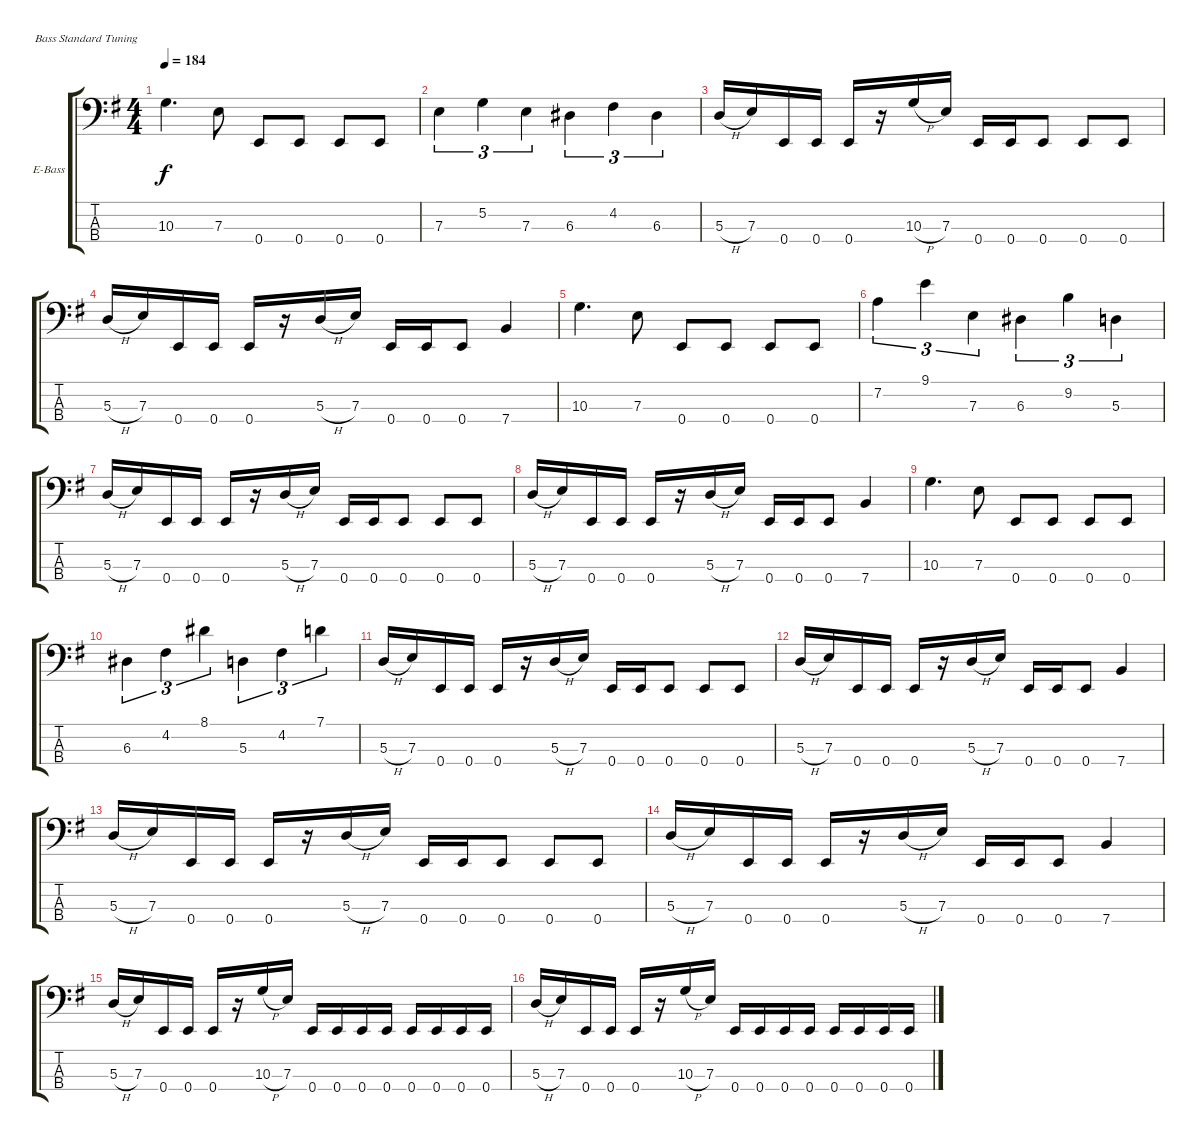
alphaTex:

\defaultSystemsLayout 4
\bracketExtendMode groupsimilarinstruments
\firstSystemTrackNameOrientation horizontal
\otherSystemsTrackNameOrientation horizontal
\track ("David Elleffson" "E-Bass") {instrument electricbassfinger}
\staff {score tabs}
\tuning (G2 D2 A1 E1)
\ts (4 4)
\tempo 184
\clef f4
\scale
0.333333
\ks g
10.3.4{d dy f} 7.3.8 0.4.8 0.4.8 0.4.8 0.4.8 |
\scale
0.333333 7.3.4{tu (3 2)} 5.2.4{tu (3 2)} 7.3.4{tu (3 2)} 6.3.4{tu (3 2)} 4.2.4{tu (3 2)} 6.3.4{tu (3 2)} |
\scale
0.333333 5.3{h}.16 7.3.16 0.4.16 0.4.16 0.4.16 r.16 10.3{h}.16 7.3.16 0.4.16 0.4.16 0.4.8 0.4.8 0.4.8 |
\scale
0.333333 5.3{h}.16 7.3.16 0.4.16 0.4.16 0.4.16 r.16 5.3{h}.16 7.3.16 0.4.16 0.4.16 0.4.8 7.4.4 |
\scale
0.333333 10.3.4{d} 7.3.8 0.4.8 0.4.8 0.4.8 0.4.8 |
\scale
0.333333 7.2.4{tu (3 2)} 9.1.4{tu (3 2)} 7.3.4{tu (3 2)} 6.3.4{tu (3 2)} 9.2.4{tu (3 2)} 5.3.4{tu (3 2)} |
\scale
0.333333 5.3{h}.16 7.3.16 0.4.16 0.4.16 0.4.16 r.16 5.3{h}.16 7.3.16 0.4.16 0.4.16 0.4.8 0.4.8 0.4.8 |
\scale
0.333333 5.3{h}.16 7.3.16 0.4.16 0.4.16 0.4.16 r.16 5.3{h}.16 7.3.16 0.4.16 0.4.16 0.4.8 7.4.4 |
\scale
0.333333 10.3.4{d} 7.3.8 0.4.8 0.4.8 0.4.8 0.4.8 |
\scale
0.333333 6.3.4{tu (3 2)} 4.2.4{tu (3 2)} 8.1.4{tu (3 2)} 5.3.4{tu (3 2)} 4.2.4{tu (3 2)} 7.1.4{tu (3 2)} |
\scale
0.333333 5.3{h}.16 7.3.16 0.4.16 0.4.16 0.4.16 r.16 5.3{h}.16 7.3.16 0.4.16 0.4.16 0.4.8 0.4.8 0.4.8 |
\scale
0.333333 5.3{h}.16 7.3.16 0.4.16 0.4.16 0.4.16 r.16 5.3{h}.16 7.3.16 0.4.16 0.4.16 0.4.8 7.4.4 |
\scale
0.333333 5.3{h}.16 7.3.16 0.4.16 0.4.16 0.4.16 r.16 5.3{h}.16 7.3.16 0.4.16 0.4.16 0.4.8 0.4.8 0.4.8 |
\scale
0.333333 5.3{h}.16 7.3.16 0.4.16 0.4.16 0.4.16 r.16 5.3{h}.16 7.3.16 0.4.16 0.4.16 0.4.8 7.4.4 |
\scale
0.333333 5.3{h}.16 7.3.16 0.4.16 0.4.16 0.4.16 r.16 10.3{h}.16 7.3.16 0.4.16 0.4.16 0.4.16 0.4.16 0.4.16 0.4.16 0.4.16 0.4.16 |
\scale
0.333333 5.3{h}.16 7.3.16 0.4.16 0.4.16 0.4.16 r.16 10.3{h}.16 7.3.16 0.4.16 0.4.16 0.4.16 0.4.16 0.4.16 0.4.16 0.4.16 0.4.16
